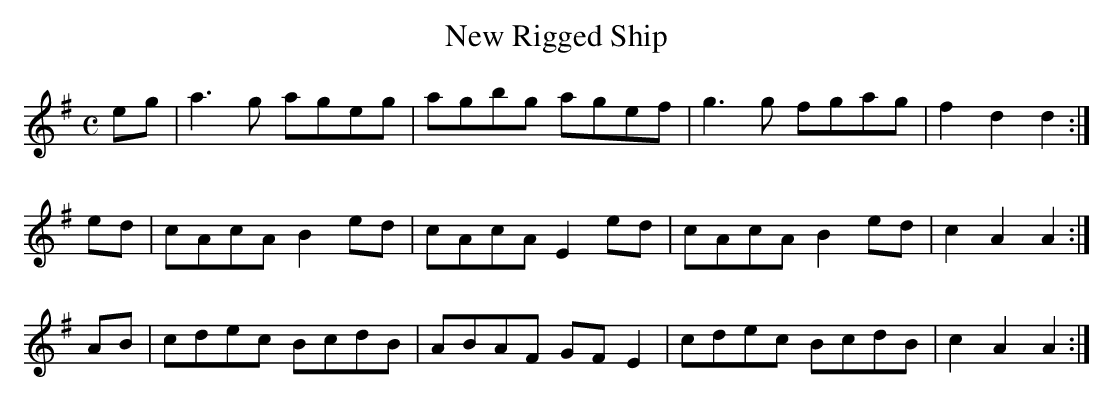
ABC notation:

X:1
T:New Rigged Ship
M:C
L:1/8
K:A Dorian
eg|a3g ageg|agbg agef|g3g fgag|f2d2 d2:|!
ed|cAcA B2ed|cAcA E2ed|cAcA B2ed|c2A2 A2:|!
AB|cdec BcdB|ABAF GFE2|cdec BcdB|c2A2 A2:|!
